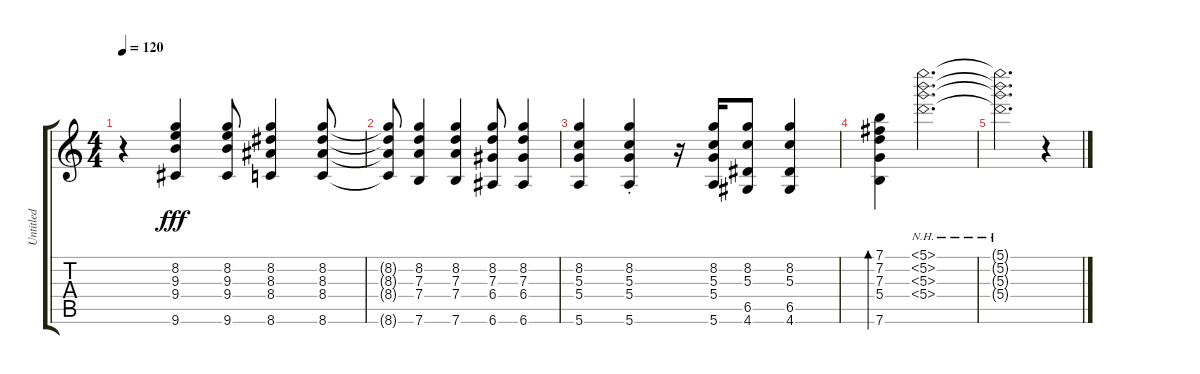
\track ("Untitled" "Untitled") {instrument acousticguitarsteel}
\staff {score tabs}
\tuning (E4 B3 G3 D3 A2 E2) {hide}
\ts (4 4)
\tempo 120
\clef g2
\ks c
r.4{dy fff} (8.2 9.3 9.4 9.6).4 (8.2 9.3 9.4 9.6).8 (8.2 8.3 8.4 8.6).4 (8.2 8.3 8.4 8.6).8 |
(8.2{t} 8.3{t} 8.4{t} 8.6{t}).8 (8.2 7.3 7.4 7.6).4 (8.2 7.3 7.4 7.6).4 (8.2 7.3 6.4 6.6).8 (8.2 7.3 6.4 6.6).4 |
(8.2 5.3 5.4 5.6).4 (8.2{st} 5.3{st} 5.4{st} 5.6{st}).4 r.16 (8.2 5.3 5.4 5.6).16 (8.2 5.3 6.5 4.6).8 (8.2 5.3 6.5 4.6).4 |
(7.1 7.2 7.3 5.4 7.6).4{bd 30} (5.1{nh} 5.2{nh} 5.3{nh} 5.4{nh}).2{d} |
(5.1{nh t} 5.2{nh t} 5.3{nh t} 5.4{nh t}).2{d} r.4
